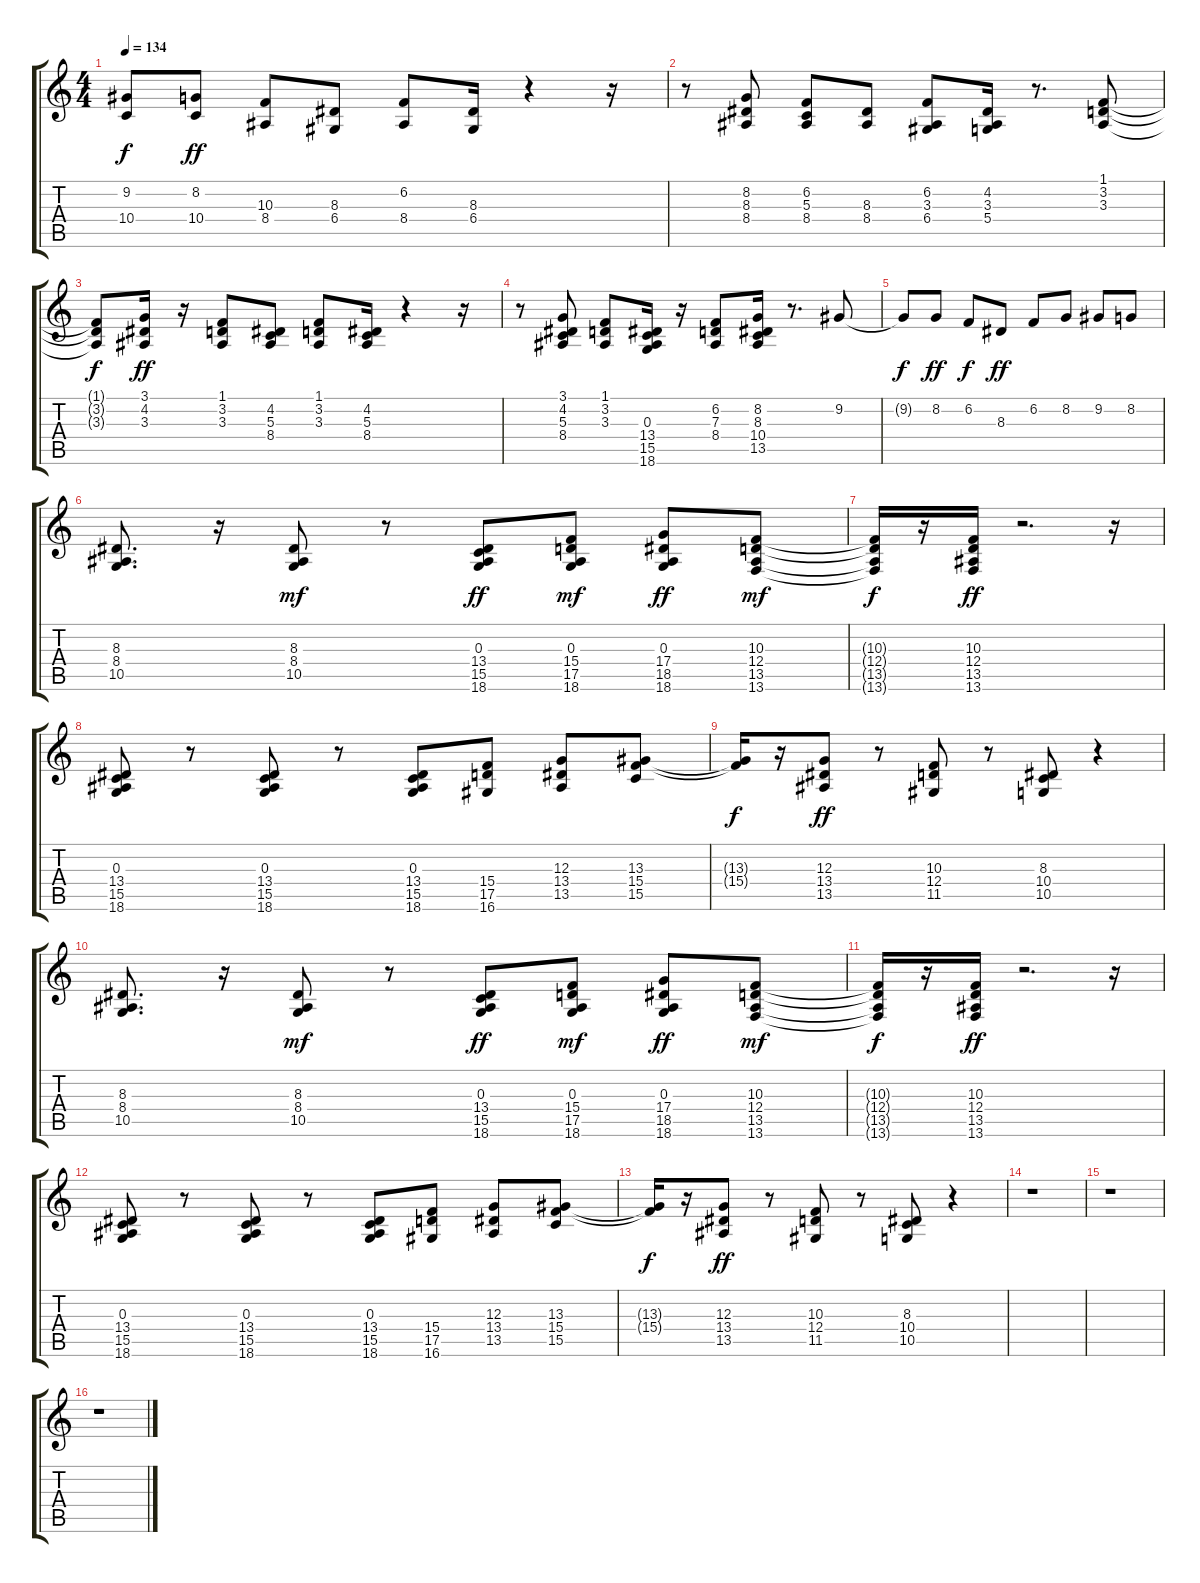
\track "" {instrument voiceoohs}
\staff {score tabs}
\tuning (E4 B3 G3 D3 A2 E2) {hide}
\ts (4 4)
\tempo 134
\clef g2
\ks c
(9.2{t} 10.4{t}).8{dy f} (8.2 10.4).8{dy ff} (10.3 8.4).8 (8.3 6.4).8 (6.2 8.4).8 (8.3 6.4).16 r.4 r.16 |
r.8 (8.2 8.3 8.4).8 (6.2 5.3 8.4).8 (8.3 8.4).8 (6.2 3.3 6.4).8 (4.2 3.3 5.4).16 r.8{d} (1.1 3.2 3.3).8 |
(1.1{t} 3.2{t} 3.3{t}).8{dy f} (3.1 4.2 3.3).16{dy ff} r.16 (1.1 3.2 3.3).8 (4.2 5.3 8.4).8 (1.1 3.2 3.3).8 (4.2 5.3 8.4).16 r.4 r.16 |
r.8 (3.1 4.2 5.3 8.4).8 (1.1 3.2 3.3).8 (0.3 13.4 15.5 18.6).16 r.16 (6.2 7.3 8.4).8 (8.2 8.3 10.4 13.5).16 r.8{d} 9.2.8 |
9.2{t}.8{dy f} 8.2.8{dy ff} 6.2.8{dy f} 8.3.8{dy ff} 6.2.8 8.2.8 9.2.8 8.2.8 |
(8.3 8.4 10.5).8{d} r.16 (8.3 8.4 10.5).8{dy mf} r.8 (0.3 13.4 15.5 18.6).8{dy ff} (0.3 15.4 17.5 18.6).8{dy mf} (0.3 17.4 18.5 18.6).8{dy ff} (10.3 12.4 13.5 13.6).8{dy mf} |
(10.3{t} 12.4{t} 13.5{t} 13.6{t}).16{dy f} r.16 (10.3 12.4 13.5 13.6).16{dy ff} r.2{d} r.16 |
(0.3 13.4 15.5 18.6).8 r.8 (0.3 13.4 15.5 18.6).8 r.8 (0.3 13.4 15.5 18.6).8 (15.4 17.5 16.6).8 (12.3 13.4 13.5).8 (13.3 15.4 15.5).8 |
(13.3{t} 15.4{t}).16{dy f} r.16 (12.3 13.4 13.5).8{dy ff} r.8 (10.3 12.4 11.5).8 r.8 (8.3 10.4 10.5).8 r.4 |
(8.3 8.4 10.5).8{d} r.16 (8.3 8.4 10.5).8{dy mf} r.8 (0.3 13.4 15.5 18.6).8{dy ff} (0.3 15.4 17.5 18.6).8{dy mf} (0.3 17.4 18.5 18.6).8{dy ff} (10.3 12.4 13.5 13.6).8{dy mf} |
(10.3{t} 12.4{t} 13.5{t} 13.6{t}).16{dy f} r.16 (10.3 12.4 13.5 13.6).16{dy ff} r.2{d} r.16 |
(0.3 13.4 15.5 18.6).8 r.8 (0.3 13.4 15.5 18.6).8 r.8 (0.3 13.4 15.5 18.6).8 (15.4 17.5 16.6).8 (12.3 13.4 13.5).8 (13.3 15.4 15.5).8 |
(13.3{t} 15.4{t}).16{dy f} r.16 (12.3 13.4 13.5).8{dy ff} r.8 (10.3 12.4 11.5).8 r.8 (8.3 10.4 10.5).8 r.4 |
r.1 |
r.1 |
r.1
